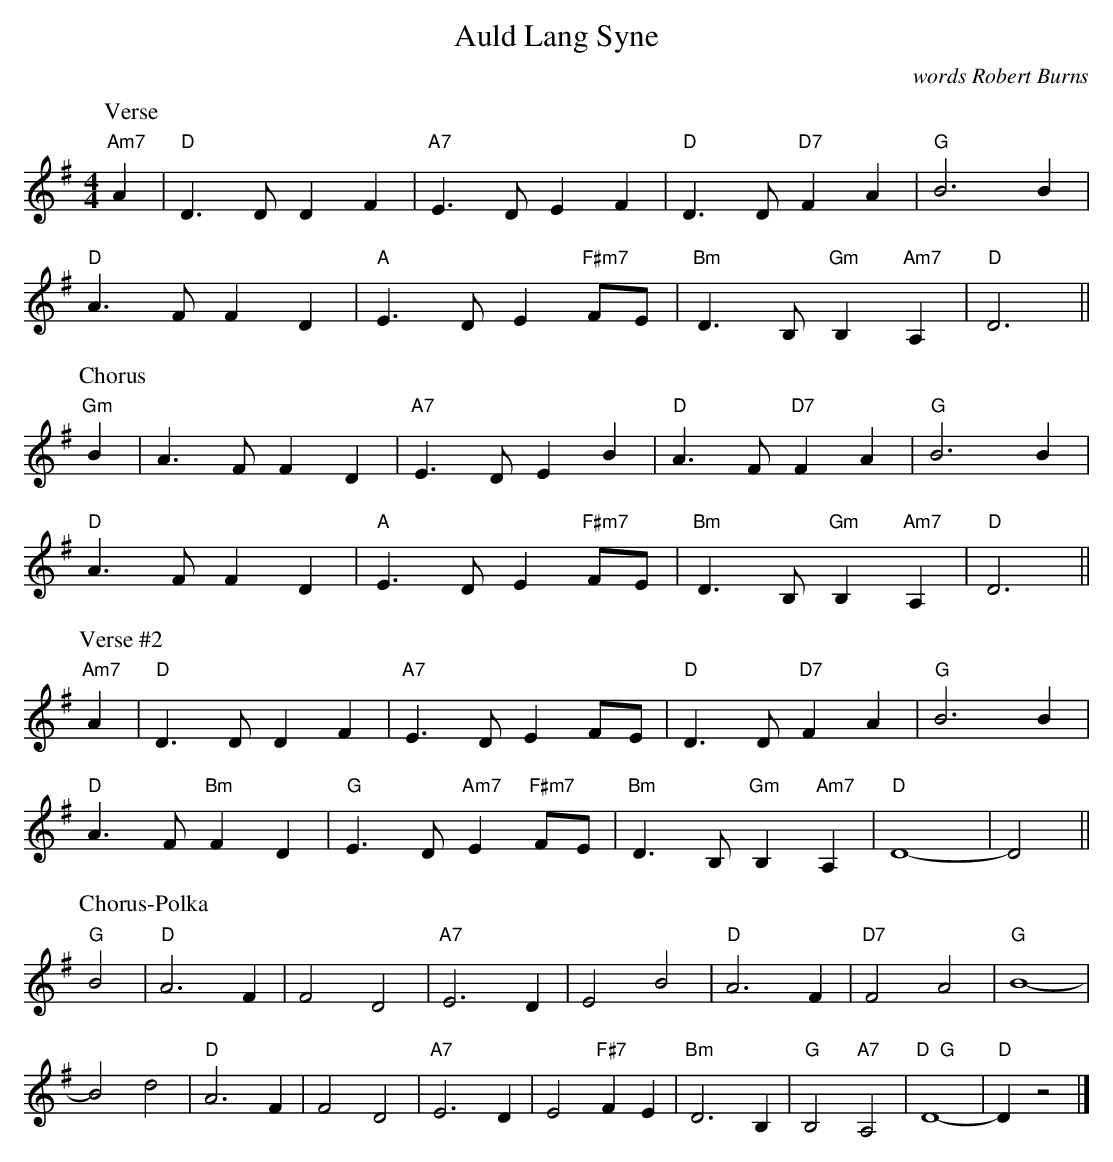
X:1
T:Auld Lang Syne
C:words Robert Burns
M:4/4
L:1/8
K:G
P:Verse
"Am7"A2 | "D"D3 D D2 F2 | "A7"E3 D E2 F2 | "D"D3 D "D7"F2 A2 | "G"B6 B2 |
"D"A3 F F2 D2 | "A"E3 D E2 "F#m7"FE | "Bm"D3 B, "Gm"B,2 "Am7"A,2 | "D"D6 ||
P:Chorus
"Gm"B2 | A3 F F2 D2 | "A7"E3 D E2 B2 | "D"A3 F "D7"F2 A2 |  "G"B6 B2 |
"D"A3 F F2 D2 | "A"E3 D E2 "F#m7"FE | "Bm"D3 B, "Gm"B,2 "Am7"A,2 | "D"D6 ||
P:Verse #2
"Am7"A2 | "D"D3 D D2 F2 | "A7"E3 D E2 FE | "D"D3 D "D7"F2 A2 | "G"B6 B2 |
"D"A3 F "Bm"F2 D2 | "G"E3 D "Am7"E2 "F#m7"FE | "Bm"D3 B, "Gm"B,2 "Am7"A,2 | \
"D"D8- | D4 ||
P:Chorus-Polka
"G"B4 | "D"A6 F2 | F4 D4 | "A7"E6 D2 | E4 B4 | "D"A6 F2 | "D7"F4 A4 | "G"B8- |
B4 d4 | "D"A6 F2 | F4 D4 | "A7"E6 D2 | E4 "F#7"F2 E2 | "Bm"D6 B,2 | \
"G"B,4 "A7"A,4 | "D  G"D8- | "D"D2 z4 |]
